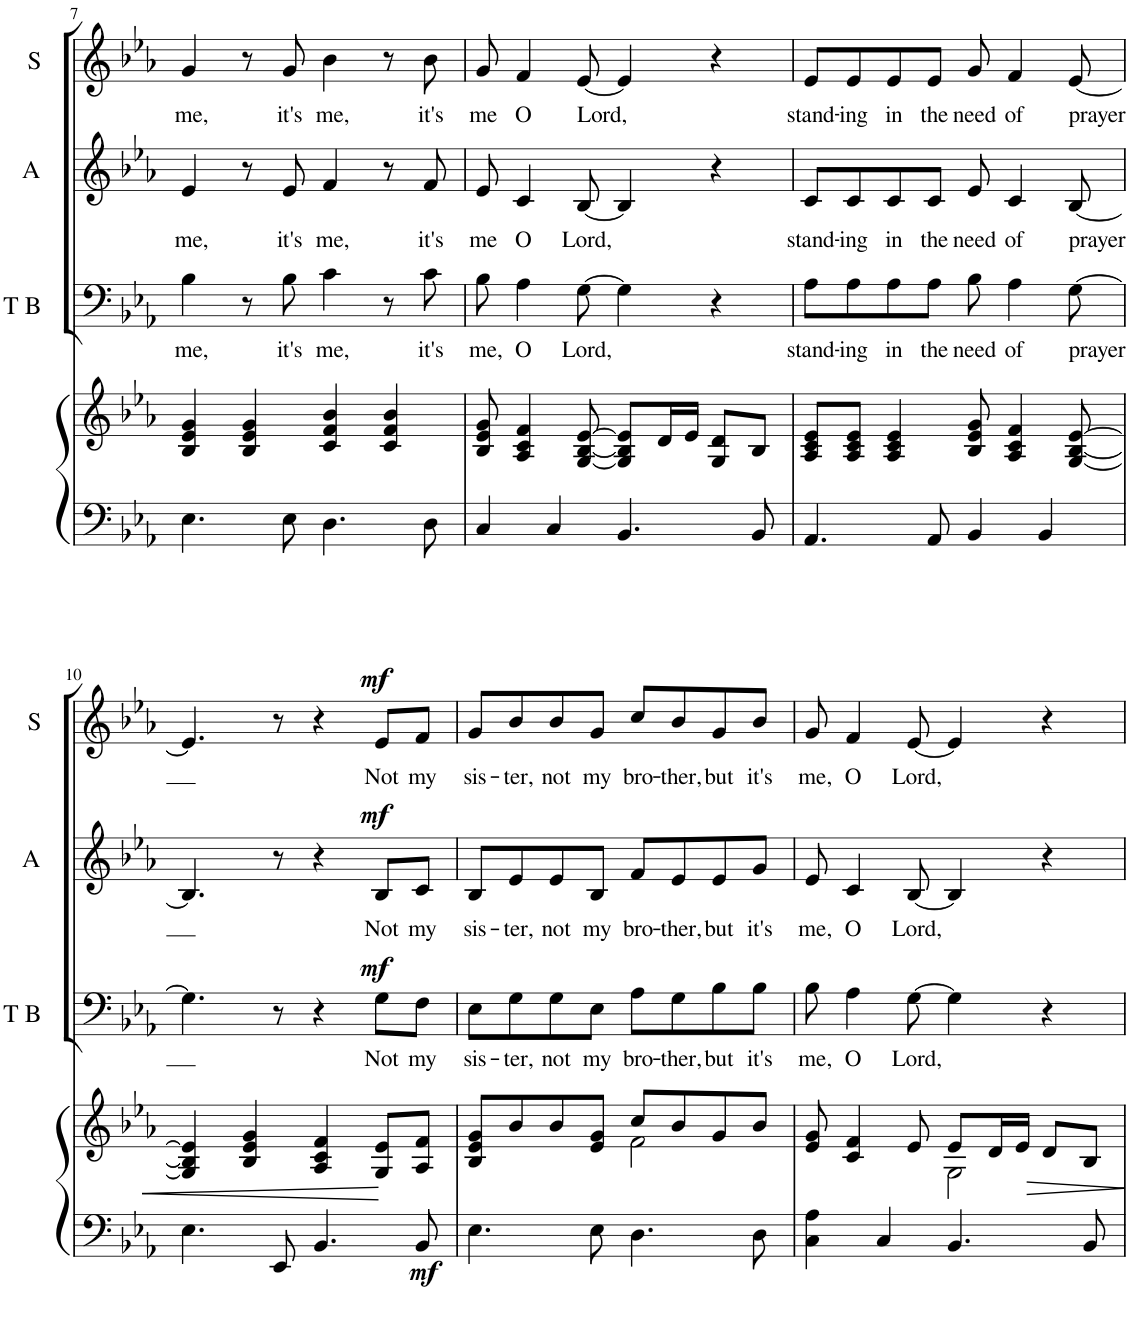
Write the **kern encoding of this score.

**kern	**kern	**dynam	**kern	**text	**dynam	**kern	**text	**dynam	**kern	**text	**dynam
*part4	*part4	*part4	*part3	*part3	*part3	*part2	*part2	*part2	*part1	*part1	*part1
*staff5	*staff4	*staff4/5	*staff3	*staff3	*staff3	*staff2	*staff2	*staff2	*staff1	*staff1	*staff1
*I"Piano	*	*	*I"T B	*	*	*I"A	*	*	*I"S	*	*
*I'Pno	*	*	*I'T B	*	*	*I'A	*	*	*I'S	*	*
!!LO:PB:g=z
*clefF4	*clefG2	*	*clefF4	*	*	*clefG2	*	*	*clefG2	*	*
*k[b-e-a-]	*k[b-e-a-]	*	*k[b-e-a-]	*	*	*k[b-e-a-]	*	*	*k[b-e-a-]	*	*
*M4/4	*M4/4	*	*M4/4	*	*	*M4/4	*	*	*M4/4	*	*
=7	=7	=7	=7	=7	=7	=7	=7	=7	=7	=7	=7
!	!	!	!	!LO:LY:b	!	!	!LO:LY:b	!	!	!LO:LY:b	!
4.E-\	4B-/ 4e-/ 4g/	.	4B-\	me,	.	4e-/	me,	.	4g/	me,	.
.	4B-/ 4e-/ 4g/	.	8r	.	.	8r	.	.	8r	.	.
!	!	!	!	!LO:LY:b	!	!	!LO:LY:b	!	!	!LO:LY:b	!
8E-\	.	.	8B-\	it's	.	8e-/	it's	.	8g/	it's	.
!	!	!	!	!LO:LY:b	!	!	!LO:LY:b	!	!	!LO:LY:b	!
4.D\	4c/ 4f/ 4b-/	.	4c\	me,	.	4f/	me,	.	4b-\	me,	.
.	4c/ 4f/ 4b-/	.	8r	.	.	8r	.	.	8r	.	.
!	!	!	!	!LO:LY:b	!	!	!LO:LY:b	!	!	!LO:LY:b	!
8D\	.	.	8c\	it's	.	8f/	it's	.	8b-\	it's	.
=8	=8	=8	=8	=8	=8	=8	=8	=8	=8	=8	=8
!	!	!	!	!LO:LY:b	!	!	!LO:LY:b	!	!	!LO:LY:b	!
4C/	8B-/ 8e-/ 8g/	.	8B-\	me,	.	8e-/	me	.	8g/	me	.
!	!	!	!	!LO:LY:b	!	!	!LO:LY:b	!	!	!LO:LY:b	!
.	4A-/ 4c/ 4f/	.	4A-\	O	.	4c/	O	.	4f/	O	.
4C/	.	.	.	.	.	.	.	.	.	.	.
!	!	!	!	!LO:LY:b	!	!	!LO:LY:b	!	!	!LO:LY:b	!
.	[8G/ [8B-/ [8e-/	.	[8G\	Lord,	.	[8B-/	Lord,	.	[8e-/	Lord,	.
4.BB-/	8G/] 8B-/] 8e-/]L	.	4G\]	.	.	4B-/]	.	.	4e-/]	.	.
.	16d/L	.	.	.	.	.	.	.	.	.	.
.	16e-/JJ	.	.	.	.	.	.	.	.	.	.
.	8G/ 8d/L	.	4r	.	.	4r	.	.	4r	.	.
8BB-/	8B-/J	.	.	.	.	.	.	.	.	.	.
=9	=9	=9	=9	=9	=9	=9	=9	=9	=9	=9	=9
!	!	!	!	!LO:LY:b	!	!	!LO:LY:b	!	!	!LO:LY:b	!
4.AA-/	8A-/ 8c/ 8e-/L	.	8A-\L	stand-	.	8c/L	stand-	.	8e-/L	stand-	.
!	!	!	!	!LO:LY:b	!	!	!LO:LY:b	!	!	!LO:LY:b	!
.	8A-/ 8c/ 8e-/J	.	8A-\	-ing	.	8c/	-ing	.	8e-/	-ing	.
!	!	!	!	!LO:LY:b	!	!	!LO:LY:b	!	!	!LO:LY:b	!
.	4A-/ 4c/ 4e-/	.	8A-\	in	.	8c/	in	.	8e-/	in	.
!	!	!	!	!LO:LY:b	!	!	!LO:LY:b	!	!	!LO:LY:b	!
8AA-/	.	.	8A-\J	the	.	8c/J	the	.	8e-/J	the	.
!	!	!	!	!LO:LY:b	!	!	!LO:LY:b	!	!	!LO:LY:b	!
4BB-/	8B-/ 8e-/ 8g/	.	8B-\	need	.	8e-/	need	.	8g/	need	.
!	!	!	!	!LO:LY:b	!	!	!LO:LY:b	!	!	!LO:LY:b	!
.	4A-/ 4c/ 4f/	.	4A-\	of	.	4c/	of	.	4f/	of	.
4BB-/	.	.	.	.	.	.	.	.	.	.	.
!	!	!	!	!LO:LY:b	!	!	!LO:LY:b	!	!	!LO:LY:b	!
.	[8G/ [8B-/ [8e-/	.	[8G\	prayer	.	[8B-/	prayer	.	[8e-/	prayer	.
!!LO:LB:g=z
=10	=10	=10	=10	=10	=10	=10	=10	=10	=10	=10	=10
!	!	!LO:HP:b	!	!	!	!	!	!	!	!	!
4.E-\	4G/] 4B-/] 4e-/]	<	4.G\]	.	.	4.B-/]	.	.	4.e-/]	.	.
.	4B-/ 4e-/ 4g/	.	.	.	.	.	.	.	.	.	.
8EE-/	.	.	8r	.	.	8r	.	.	8r	.	.
4.BB-/	4A-/ 4c/ 4f/	.	4r	.	.	4r	.	.	4r	.	.
!	!	!	!	!LO:LY:b	!LO:DY:a	!	!LO:LY:b	!LO:DY:a	!	!LO:LY:b	!LO:DY:a
.	8G/ 8e-/L	.	8G\L	Not	mf	8B-/L	Not	mf	8e-/L	Not	mf
!	!	!LO:DY:b=2	!	!LO:LY:b	!	!	!LO:LY:b	!	!	!LO:LY:b	!
8BB-/	8A-/ 8f/J	mf	8F\J	my	.	8c/J	my	.	8f/J	my	.
.	.	[	.	.	.	.	.	.	.	.	.
=11	=11	=11	=11	=11	=11	=11	=11	=11	=11	=11	=11
*	*^	*	*	*	*	*	*	*	*	*	*
!	!	!	!	!	!LO:LY:b	!	!	!LO:LY:b	!	!	!LO:LY:b	!
4.E-\	8B-/ 8e-/ 8g/L	2ryy	.	8E-\L	sis-	.	8B-/L	sis-	.	8g/L	sis-	.
!	!	!	!	!	!LO:LY:b	!	!	!LO:LY:b	!	!	!LO:LY:b	!
.	8b-/	.	.	8G\	-ter,	.	8e-/	-ter,	.	8b-/	-ter,	.
!	!	!	!	!	!LO:LY:b	!	!	!LO:LY:b	!	!	!LO:LY:b	!
.	8b-/	.	.	8G\	not	.	8e-/	not	.	8b-/	not	.
!	!	!	!	!	!LO:LY:b	!	!	!LO:LY:b	!	!	!LO:LY:b	!
8E-\	8e-/ 8g/J	.	.	8E-\J	my	.	8B-/J	my	.	8g/J	my	.
!	!	!	!	!	!LO:LY:b	!	!	!LO:LY:b	!	!	!LO:LY:b	!
4.D\	8cc/L	2f\	.	8A-\L	bro-	.	8f/L	bro-	.	8cc/L	bro-	.
!	!	!	!	!	!LO:LY:b	!	!	!LO:LY:b	!	!	!LO:LY:b	!
.	8b-/	.	.	8G\	-ther,	.	8e-/	-ther,	.	8b-/	-ther,	.
!	!	!	!	!	!LO:LY:b	!	!	!LO:LY:b	!	!	!LO:LY:b	!
.	8g/	.	.	8B-\	but	.	8e-/	but	.	8g/	but	.
!	!	!	!	!	!LO:LY:b	!	!	!LO:LY:b	!	!	!LO:LY:b	!
8D\	8b-/J	.	.	8B-\J	it's	.	8g/J	it's	.	8b-/J	it's	.
=12	=12	=12	=12	=12	=12	=12	=12	=12	=12	=12	=12	=12
!	!	!	!	!	!LO:LY:b	!	!	!LO:LY:b	!	!	!LO:LY:b	!
4C\ 4A-\	8e-/ 8g/	2ryy	.	8B-\	me,	.	8e-/	me,	.	8g/	me,	.
!	!	!	!	!	!LO:LY:b	!	!	!LO:LY:b	!	!	!LO:LY:b	!
.	4c/ 4f/	.	.	4A-\	O	.	4c/	O	.	4f/	O	.
4C/	.	.	.	.	.	.	.	.	.	.	.	.
!	!	!	!	!	!LO:LY:b	!	!	!LO:LY:b	!	!	!LO:LY:b	!
.	8e-/	.	.	[8G\	Lord,	.	[8B-/	Lord,	.	[8e-/	Lord,	.
4.BB-/	8e-/L	2G\	.	4G\]	.	.	4B-/]	.	.	4e-/]	.	.
.	16d/L	.	.	.	.	.	.	.	.	.	.	.
!	!	!	!LO:HP:b	!	!	!	!	!	!	!	!	!
.	16e-/JJ	.	>	.	.	.	.	.	.	.	.	.
.	8d/L	.	.	4r	.	.	4r	.	.	4r	.	.
8BB-/	8B-/J	.	.	.	.	.	.	.	.	.	.	.
*	*v	*v	*	*	*	*	*	*	*	*	*	*
.	.	]	.	.	.	.	.	.	.	.	.
=	=	=	=	=	=	=	=	=	=	=	=
*-	*-	*-	*-	*-	*-	*-	*-	*-	*-	*-	*-
